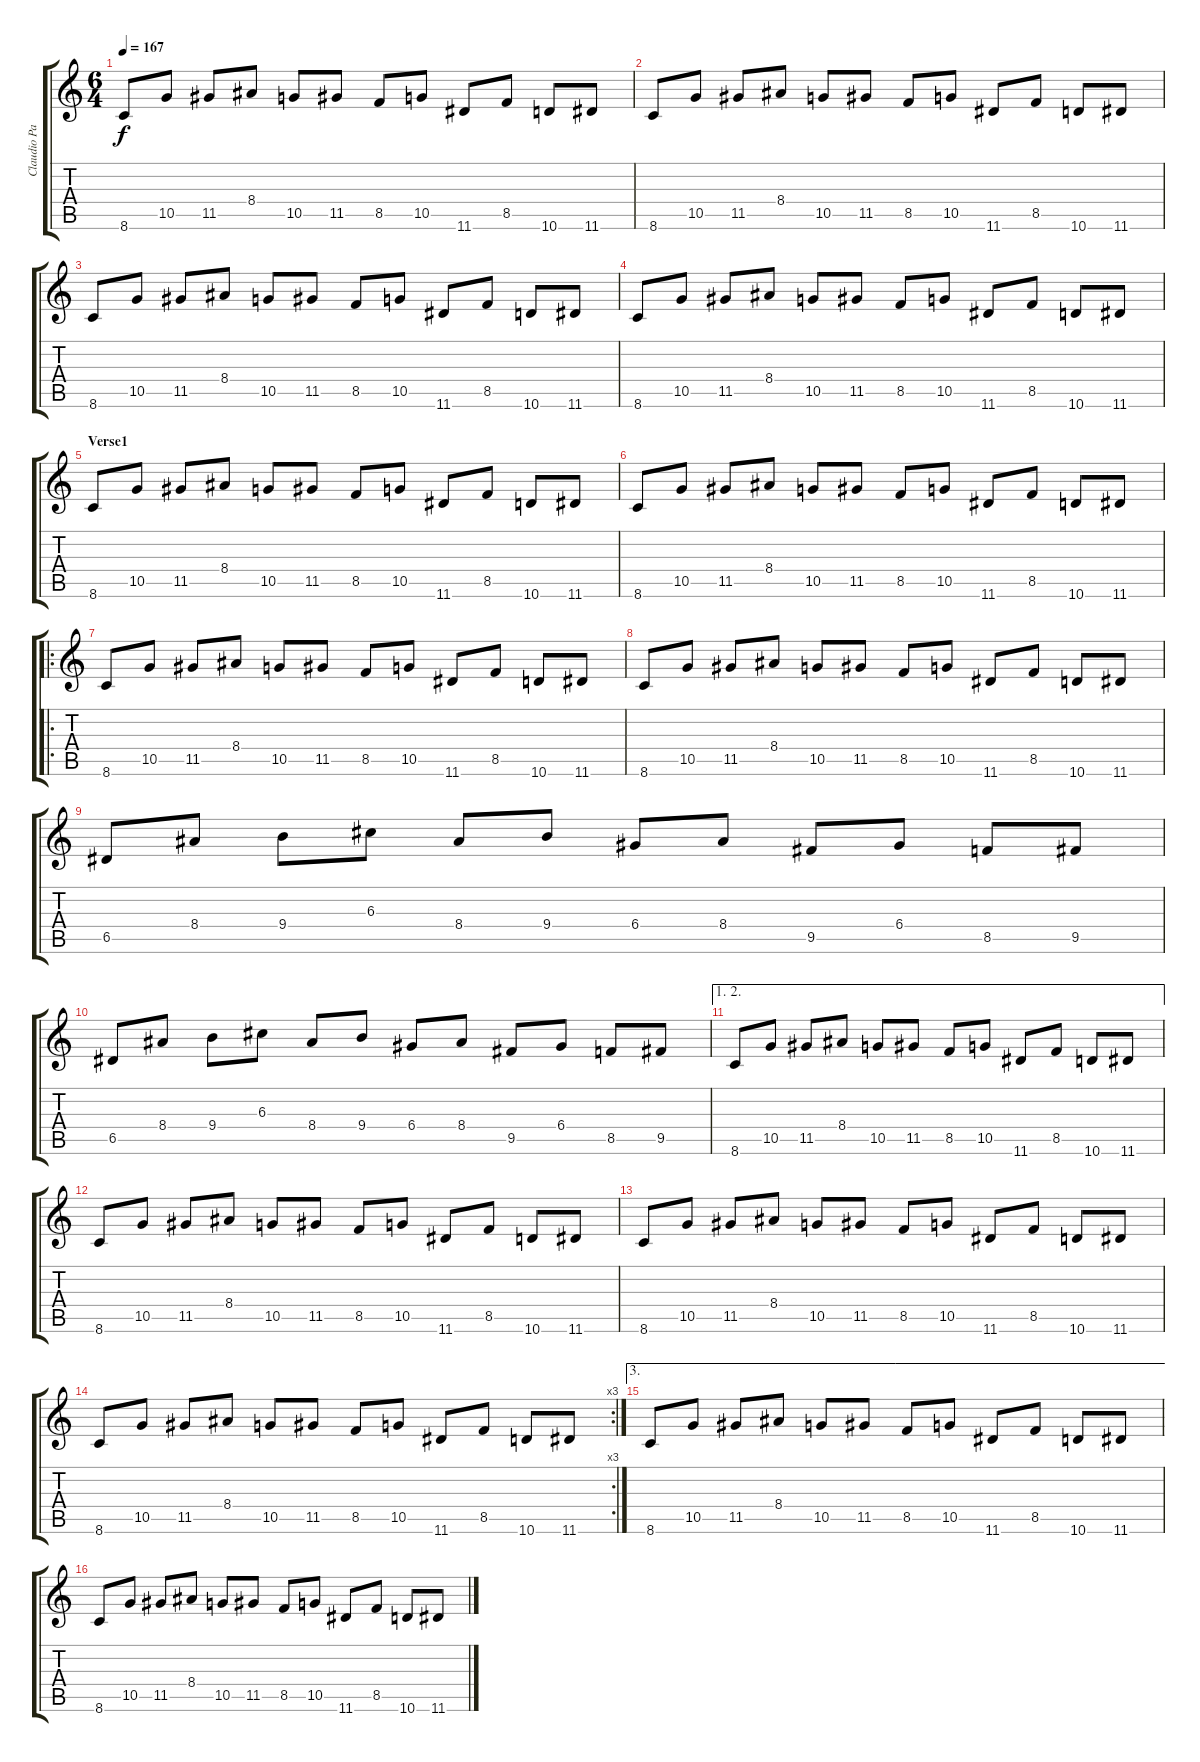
\track ("Claudio Palm Mutes" "Claudio Pa") {instrument electricguitarmuted}
\staff {score tabs}
\tuning (E4 B3 G3 D3 A2 E2) {hide}
\ts (6 4)
\tempo 167
\clef g2
\ks c
8.6.8{dy f instrument electricguitarmuted} 10.5.8 11.5.8 8.4.8 10.5.8 11.5.8 8.5.8 10.5.8 11.6.8 8.5.8 10.6.8 11.6.8 |
8.6.8 10.5.8 11.5.8 8.4.8 10.5.8 11.5.8 8.5.8 10.5.8 11.6.8 8.5.8 10.6.8 11.6.8 |
8.6.8 10.5.8 11.5.8 8.4.8 10.5.8 11.5.8 8.5.8 10.5.8 11.6.8 8.5.8 10.6.8 11.6.8 |
8.6.8 10.5.8 11.5.8 8.4.8 10.5.8 11.5.8 8.5.8 10.5.8 11.6.8 8.5.8 10.6.8 11.6.8 |
\section ("" "Verse1")
8.6.8 10.5.8 11.5.8 8.4.8 10.5.8 11.5.8 8.5.8 10.5.8 11.6.8 8.5.8 10.6.8 11.6.8 |
8.6.8 10.5.8 11.5.8 8.4.8 10.5.8 11.5.8 8.5.8 10.5.8 11.6.8 8.5.8 10.6.8 11.6.8 |
\ro
8.6.8 10.5.8 11.5.8 8.4.8 10.5.8 11.5.8 8.5.8 10.5.8 11.6.8 8.5.8 10.6.8 11.6.8 |
8.6.8 10.5.8 11.5.8 8.4.8 10.5.8 11.5.8 8.5.8 10.5.8 11.6.8 8.5.8 10.6.8 11.6.8 |
6.5.8 8.4.8 9.4.8 6.3.8 8.4.8 9.4.8 6.4.8 8.4.8 9.5.8 6.4.8 8.5.8 9.5.8 |
6.5.8 8.4.8 9.4.8 6.3.8 8.4.8 9.4.8 6.4.8 8.4.8 9.5.8 6.4.8 8.5.8 9.5.8 |
\ae (1 2)
8.6.8 10.5.8 11.5.8 8.4.8 10.5.8 11.5.8 8.5.8 10.5.8 11.6.8 8.5.8 10.6.8 11.6.8 |
8.6.8 10.5.8 11.5.8 8.4.8 10.5.8 11.5.8 8.5.8 10.5.8 11.6.8 8.5.8 10.6.8 11.6.8 |
8.6.8 10.5.8 11.5.8 8.4.8 10.5.8 11.5.8 8.5.8 10.5.8 11.6.8 8.5.8 10.6.8 11.6.8 |
\rc 3
8.6.8 10.5.8 11.5.8 8.4.8 10.5.8 11.5.8 8.5.8 10.5.8 11.6.8 8.5.8 10.6.8 11.6.8 |
\ae 3
8.6.8 10.5.8 11.5.8 8.4.8 10.5.8 11.5.8 8.5.8 10.5.8 11.6.8 8.5.8 10.6.8 11.6.8 |
8.6.8 10.5.8 11.5.8 8.4.8 10.5.8 11.5.8 8.5.8 10.5.8 11.6.8 8.5.8 10.6.8 11.6.8
